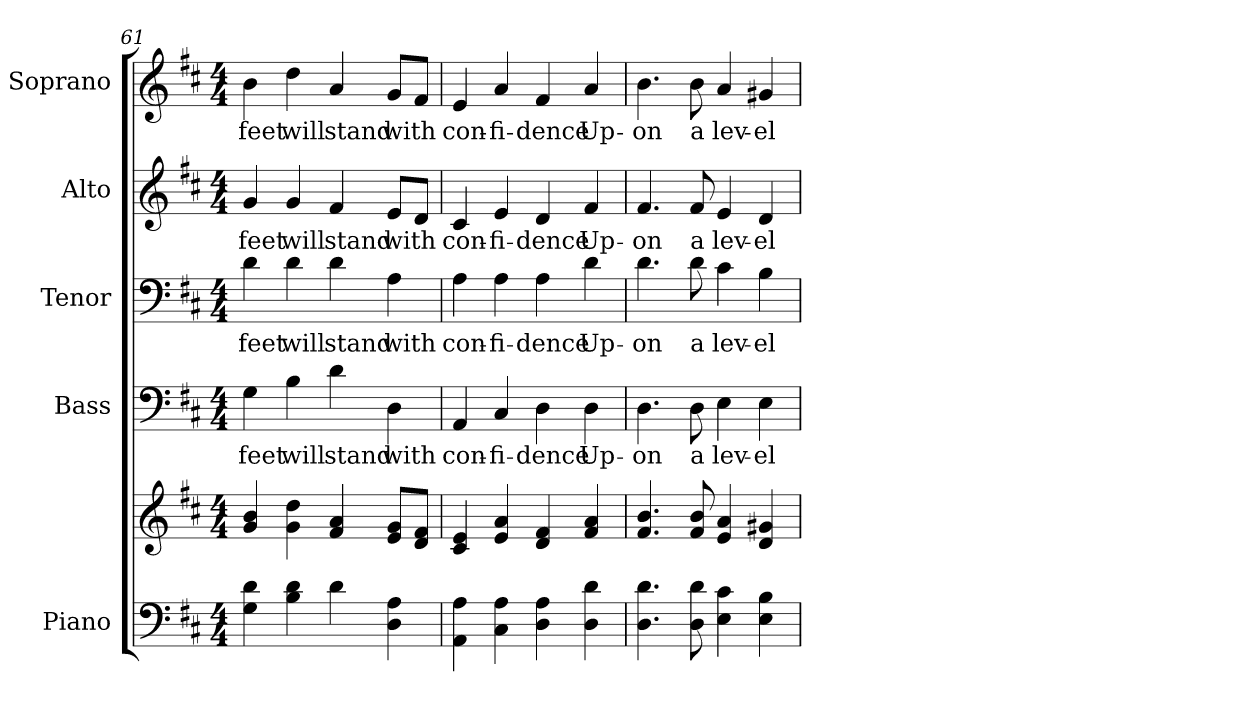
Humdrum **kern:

**kern	**kern	**kern	**text	**kern	**text	**kern	**text	**kern	**text
*part5	*part5	*part4	*part4	*part3	*part3	*part2	*part2	*part1	*part1
*staff6	*staff5	*staff4	*staff4	*staff3	*staff3	*staff2	*staff2	*staff1	*staff1
*I"Piano	*	*I"Bass	*	*I"Tenor	*	*I"Alto	*	*I"Soprano	*
*I'Pno.	*	*I'B.	*	*I'T.	*	*I'A.	*	*I'S.	*
*clefF4	*clefG2	*clefF4	*	*clefF4	*	*clefG2	*	*clefG2	*
*k[f#c#]	*k[f#c#]	*k[f#c#]	*	*k[f#c#]	*	*k[f#c#]	*	*k[f#c#]	*
*D:	*D:	*D:	*	*D:	*	*D:	*	*D:	*
*M4/4	*M4/4	*M4/4	*	*M4/4	*	*M4/4	*	*M4/4	*
=61	=61	=61	=61	=61	=61	=61	=61	=61	=61
!	!	!	!LO:LY:b:color=#000000	!	!	!	!	!	!
!	!	!	!	!	!LO:LY:b:color=#000000	!	!	!	!
!	!	!	!	!	!	!	!LO:LY:b:color=#000000	!	!
!	!	!	!	!	!	!	!	!	!LO:LY:b:color=#000000
4Gi\ 4di	4gi/ 4bi	4Gi\	feet	4di\	feet	4gi/	feet	4bi\	feet
!	!	!	!LO:LY:b:color=#000000	!	!	!	!	!	!
!	!	!	!	!	!LO:LY:b:color=#000000	!	!	!	!
!	!	!	!	!	!	!	!LO:LY:b:color=#000000	!	!
!	!	!	!	!	!	!	!	!	!LO:LY:b:color=#000000
4Bi\ 4di	4gi\ 4ddi	4Bi\	will	4di\	will	4gi/	will	4ddi\	will
!	!	!	!LO:LY:b:color=#000000	!	!	!	!	!	!
!	!	!	!	!	!LO:LY:b:color=#000000	!	!	!	!
!	!	!	!	!	!	!	!LO:LY:b:color=#000000	!	!
!	!	!	!	!	!	!	!	!	!LO:LY:b:color=#000000
4di\	4f#i/ 4ai	4di\	stand	4di\	stand	4f#i/	stand	4ai/	stand
!	!	!	!LO:LY:b:color=#000000	!	!	!	!	!	!
!	!	!	!	!	!LO:LY:b:color=#000000	!	!	!	!
!	!	!	!	!	!	!	!LO:LY:b:color=#000000	!	!
!	!	!	!	!	!	!	!	!	!LO:LY:b:color=#000000
4Di\ 4Ai	8ei/ 8giL	4Di\	with	4Ai\	with	8ei/L	with	8gi/L	with
.	8di/ 8f#iJ	.	.	.	.	8di/J	.	8f#i/J	.
=62	=62	=62	=62	=62	=62	=62	=62	=62	=62
!	!	!	!LO:LY:b:color=#000000	!	!	!	!	!	!
!	!	!	!	!	!LO:LY:b:color=#000000	!	!	!	!
!	!	!	!	!	!	!	!LO:LY:b:color=#000000	!	!
!	!	!	!	!	!	!	!	!	!LO:LY:b:color=#000000
4AAi\ 4Ai	4c#i/ 4ei	4AAi/	con-	4Ai\	con-	4c#i/	con-	4ei/	con-
!	!	!	!LO:LY:b:color=#000000	!	!	!	!	!	!
!	!	!	!	!	!LO:LY:b:color=#000000	!	!	!	!
!	!	!	!	!	!	!	!LO:LY:b:color=#000000	!	!
!	!	!	!	!	!	!	!	!	!LO:LY:b:color=#000000
4C#i\ 4Ai	4ei/ 4ai	4C#i/	-fi-	4Ai\	-fi-	4ei/	-fi-	4ai/	-fi-
!	!	!	!LO:LY:b:color=#000000	!	!	!	!	!	!
!	!	!	!	!	!LO:LY:b:color=#000000	!	!	!	!
!	!	!	!	!	!	!	!LO:LY:b:color=#000000	!	!
!	!	!	!	!	!	!	!	!	!LO:LY:b:color=#000000
4Di\ 4Ai	4di/ 4f#i	4Di\	-dence	4Ai\	-dence	4di/	-dence	4f#i/	-dence
!	!	!	!LO:LY:b:color=#000000	!	!	!	!	!	!
!	!	!	!	!	!LO:LY:b:color=#000000	!	!	!	!
!	!	!	!	!	!	!	!LO:LY:b:color=#000000	!	!
!	!	!	!	!	!	!	!	!	!LO:LY:b:color=#000000
4Di\ 4di	4f#i/ 4ai	4Di\	Up-	4di\	Up-	4f#i/	Up-	4ai/	Up-
=63	=63	=63	=63	=63	=63	=63	=63	=63	=63
!	!	!	!LO:LY:b:color=#000000	!	!	!	!	!	!
!	!	!	!	!	!LO:LY:b:color=#000000	!	!	!	!
!	!	!	!	!	!	!	!LO:LY:b:color=#000000	!	!
!	!	!	!	!	!	!	!	!	!LO:LY:b:color=#000000
4.Di\ 4.di	4.f#i/ 4.bi	4.Di\	-on	4.di\	-on	4.f#i/	-on	4.bi\	-on
!	!	!	!LO:LY:b:color=#000000	!	!	!	!	!	!
!	!	!	!	!	!LO:LY:b:color=#000000	!	!	!	!
!	!	!	!	!	!	!	!LO:LY:b:color=#000000	!	!
!	!	!	!	!	!	!	!	!	!LO:LY:b:color=#000000
8Di\ 8di	8f#i/ 8bi	8Di\	a	8di\	a	8f#i/	a	8bi\	a
!	!	!	!LO:LY:b:color=#000000	!	!	!	!	!	!
!	!	!	!	!	!LO:LY:b:color=#000000	!	!	!	!
!	!	!	!	!	!	!	!LO:LY:b:color=#000000	!	!
!	!	!	!	!	!	!	!	!	!LO:LY:b:color=#000000
4Ei\ 4c#i	4ei/ 4ai	4Ei\	lev-	4c#i\	lev-	4ei/	lev-	4ai/	lev-
!	!	!	!LO:LY:b:color=#000000	!	!	!	!	!	!
!	!	!	!	!	!LO:LY:b:color=#000000	!	!	!	!
!	!	!	!	!	!	!	!LO:LY:b:color=#000000	!	!
!	!	!	!	!	!	!	!	!	!LO:LY:b:color=#000000
4Ei\ 4Bi	4di/ 4g#Xi	4Ei\	-el	4Bi\	-el	4di/	-el	4g#Xi/	-el
=	=	=	=	=	=	=	=	=	=
*-	*-	*-	*-	*-	*-	*-	*-	*-	*-
